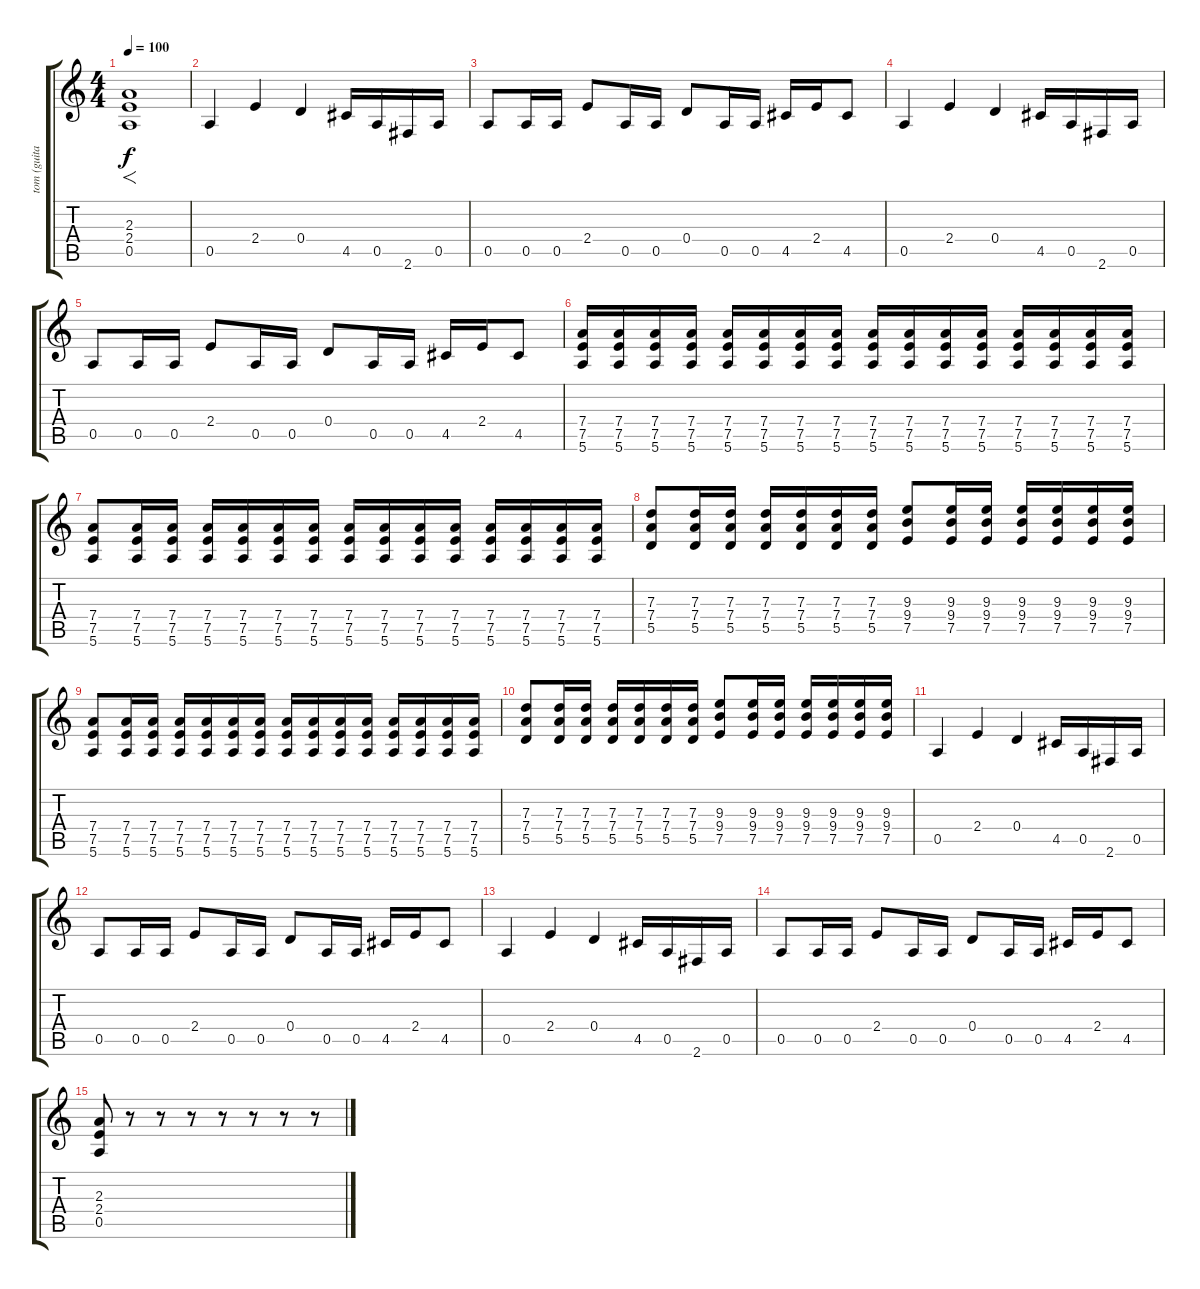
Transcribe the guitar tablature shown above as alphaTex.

\track ("tom (guitar 1)" "tom (guita") {instrument distortionguitar}
\staff {score tabs}
\tuning (E4 B3 G3 D3 A2 E2) {hide}
\ts (4 4)
\tempo 100
\clef g2
\ks c
(2.3 2.4 0.5).1{f dy f instrument distortionguitar} |
0.5.4 2.4.4 0.4.4 4.5.16 0.5.16 2.6.16 0.5.16 |
0.5.8 0.5.16 0.5.16 2.4.8 0.5.16 0.5.16 0.4.8 0.5.16 0.5.16 4.5.16 2.4.16 4.5.8 |
0.5.4 2.4.4 0.4.4 4.5.16 0.5.16 2.6.16 0.5.16 |
0.5.8 0.5.16 0.5.16 2.4.8 0.5.16 0.5.16 0.4.8 0.5.16 0.5.16 4.5.16 2.4.16 4.5.8 |
(7.4 7.5 5.6).16 (7.4 7.5 5.6).16 (7.4 7.5 5.6).16 (7.4 7.5 5.6).16 (7.4 7.5 5.6).16 (7.4 7.5 5.6).16 (7.4 7.5 5.6).16 (7.4 7.5 5.6).16 (7.4 7.5 5.6).16 (7.4 7.5 5.6).16 (7.4 7.5 5.6).16 (7.4 7.5 5.6).16 (7.4 7.5 5.6).16 (7.4 7.5 5.6).16 (7.4 7.5 5.6).16 (7.4 7.5 5.6).16 |
(7.4 7.5 5.6).8 (7.4 7.5 5.6).16{instrument electricguitarmuted} (7.4 7.5 5.6).16 (7.4 7.5 5.6).16 (7.4 7.5 5.6).16 (7.4 7.5 5.6).16 (7.4 7.5 5.6).16 (7.4 7.5 5.6).16 (7.4 7.5 5.6).16 (7.4 7.5 5.6).16 (7.4 7.5 5.6).16 (7.4 7.5 5.6).16 (7.4 7.5 5.6).16 (7.4 7.5 5.6).16 (7.4 7.5 5.6).16 |
(7.3 7.4 5.5).8{instrument distortionguitar} (7.3 7.4 5.5).16{instrument electricguitarmuted} (7.3 7.4 5.5).16 (7.3 7.4 5.5).16 (7.3 7.4 5.5).16 (7.3 7.4 5.5).16 (7.3 7.4 5.5).16 (9.3 9.4 7.5).8{instrument distortionguitar} (9.3 9.4 7.5).16{instrument electricguitarmuted} (9.3 9.4 7.5).16 (9.3 9.4 7.5).16 (9.3 9.4 7.5).16 (9.3 9.4 7.5).16 (9.3 9.4 7.5).16 |
(7.4 7.5 5.6).8{instrument distortionguitar} (7.4 7.5 5.6).16{instrument electricguitarmuted} (7.4 7.5 5.6).16 (7.4 7.5 5.6).16 (7.4 7.5 5.6).16 (7.4 7.5 5.6).16 (7.4 7.5 5.6).16 (7.4 7.5 5.6).16 (7.4 7.5 5.6).16 (7.4 7.5 5.6).16 (7.4 7.5 5.6).16 (7.4 7.5 5.6).16 (7.4 7.5 5.6).16 (7.4 7.5 5.6).16 (7.4 7.5 5.6).16 |
(7.3 7.4 5.5).8{instrument distortionguitar} (7.3 7.4 5.5).16{instrument electricguitarmuted} (7.3 7.4 5.5).16 (7.3 7.4 5.5).16 (7.3 7.4 5.5).16 (7.3 7.4 5.5).16 (7.3 7.4 5.5).16 (9.3 9.4 7.5).8{instrument distortionguitar} (9.3 9.4 7.5).16{instrument electricguitarmuted} (9.3 9.4 7.5).16 (9.3 9.4 7.5).16 (9.3 9.4 7.5).16 (9.3 9.4 7.5).16 (9.3 9.4 7.5).16 |
0.5.4{instrument distortionguitar} 2.4.4 0.4.4 4.5.16 0.5.16 2.6.16 0.5.16 |
0.5.8 0.5.16 0.5.16 2.4.8 0.5.16 0.5.16 0.4.8 0.5.16 0.5.16 4.5.16 2.4.16 4.5.8 |
0.5.4 2.4.4 0.4.4 4.5.16 0.5.16 2.6.16 0.5.16 |
0.5.8 0.5.16 0.5.16 2.4.8 0.5.16 0.5.16 0.4.8 0.5.16 0.5.16 4.5.16 2.4.16 4.5.8 |
(2.3 2.4 0.5).8 r.8 r.8 r.8 r.8 r.8 r.8 r.8
